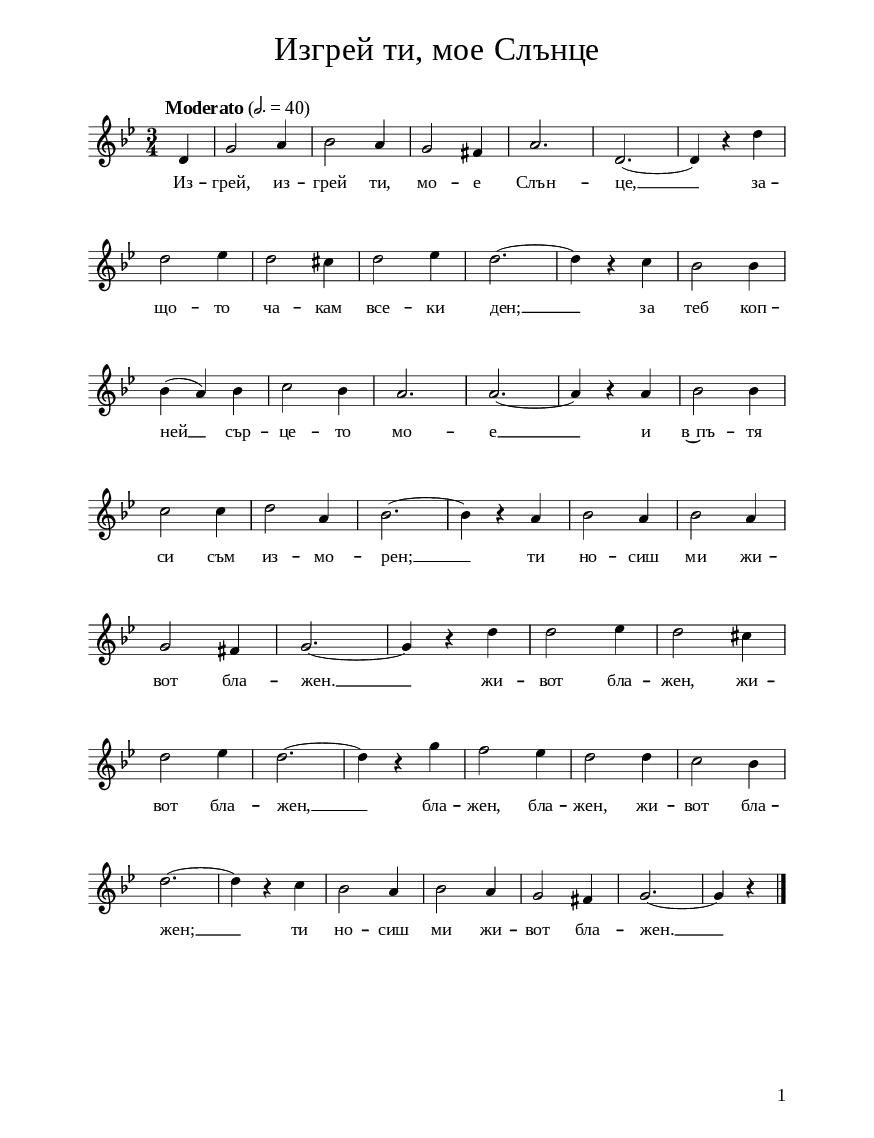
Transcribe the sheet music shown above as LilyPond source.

\version "2.24.2"

% include paper part and global functions
\include "include/globals.ily"

\bookpart {

  \label #'ref030
  \tocItem \markup "Изгрей ти, мое Слънце"
  \include "include/bookpart-paper.ily"
  \score {
    \include "include/score-layout.ily"

    \new Voice \absolute {
      \clef treble
      \key g \minor
      \time 3/4
      \tempoFunc "Moderato" 2. "40"
      \autoBeamOff
      \partial 4

      d'4 | g'2 a'4 | bes'2 a'4 | g'2 fis'4 | a'2. | d'2. ~ | d'4 r d'' \break
      d''2 es''4 | d''2 cis''4 | d''2 es''4 | d''2. ~ | d''4 r c'' | bes'2 bes'4 \break |
      bes'4 ( a' ) bes' | c''2 bes'4 | a'2. | a'2. ~ | a'4 r a' |  bes'2 bes'4 \break |
      c''2 c''4 | d''2 a'4 |  bes'2. ~ |  bes'4 r a' |  bes'2 a'4 |  bes'2 a'4 \break |
      g'2 fis'4 | g'2. ~ | g'4 r d'' | d''2 es''4 | d''2 cis''4 \break |
      d''2 es''4 | d''2. ~ | d''4 r g'' | f''2 es''4 | d''2 d''4 | c''2 bes'4 \break |
      d''2.~ | d''4 r c'' | bes'2 a'4 | bes'2 a'4 | g'2 fis'4 | g'2.~ | g'4 r4 \bar "|."\break
    }



    \addlyrics {
      Из -- грей,
      из -- грей ти, мо -- е Слън -- це, __  за -- що --
      то ча -- кам все -- ки ден; __ за теб коп -- ней __ сър -- це -- то мо -- е __ и в~пъ -- тя си съм из
       -- мо -- рен; __  ти но -- сиш ми жи -- вот бла --
      жен.  __ жи -- вот бла -- жен, жи -- вот бла -- жен, __ 
      бла -- жен, бла -- жен, жи -- вот бла -- жен; __ ти
      но -- сиш ми жи -- вот бла -- жен. __ }

        \header {
          title = \titleFunc "Изгрей ти, мое Слънце" "Izgrej ti, moe Slănce"
        }

        \midi{}

      } % score

      \pageBreak

      \markup \fontsize #bgCoupletFontSize {
        \hspace #15
        \override #`(baseline-skip . ,bgCoupletBaselineSkip)
        \column {
          \line {   2. Огрей небето и Земята,}

          \line {   "   "лазурни поднебесен шир,}

          \line {   "   "развесели ми днес душата}

          \line {   "   "с трептенията си безспир.}

          \line {   "   "О, дай ми тоз живот и мир!}
          \line { " " }

          \line { "   " \italic {Припев:} }

          \line {   "   "Живот и мир, живот и мир,}

          \line {   "   "и мир, и мир, живот и мир,}

          \line {   "   "о, дай ми тоз живот и мир!}

          \line { " " }
          \line {   3. Единствено си ти, което}

          \line {   "   "изпълваш всичко със Любов}

          \line {   "   "и подновяваш всичко вехто;}

          \line {   "   "светът чрез теб ще бъде нов;}

          \line {   "   "ти вечно си свята Любов.}


          \line { " " }
          \line { "   " \italic {Припев:} }
          \line {   "   " Света Любов, света Любов,}

          \line {   "   "Любов, Любов, света Любов,}

          \line {   "   "ти вечно си света Любов.}
        }

      } % markup

    } % bookpart
